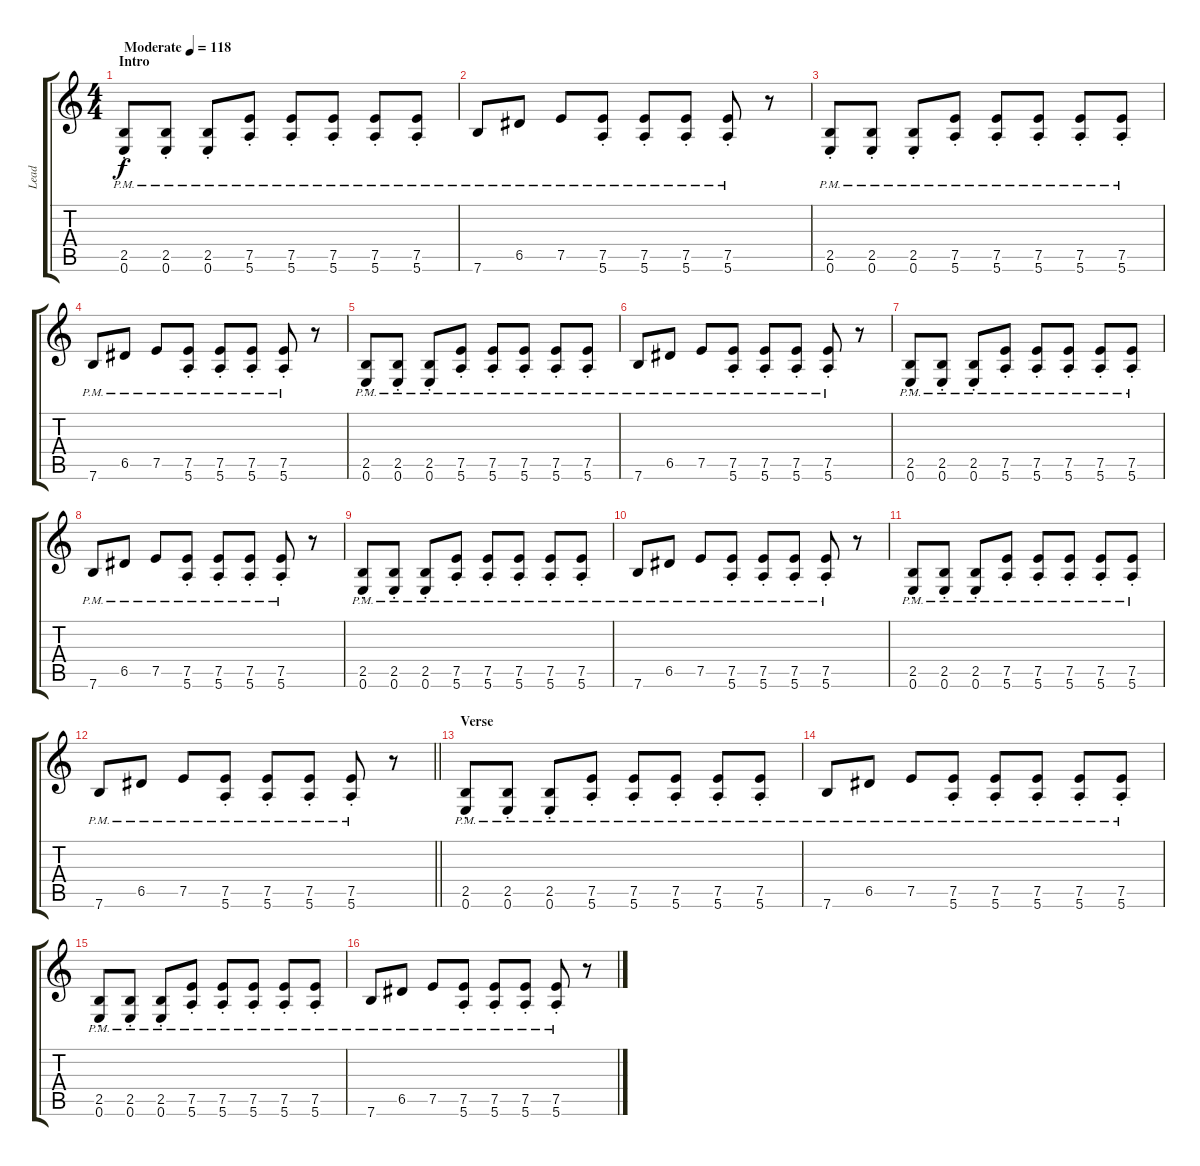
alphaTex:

\track ("Lead" "Lead") {instrument distortionguitar}
\staff {score tabs}
\tuning (E4 B3 G3 D3 A2 E2) {hide}
\ts (4 4)
\section ("" "Intro")
\tempo (118 "Moderate")
\clef g2
\ks c
(2.5{pm st} 0.6{pm st}).8{dy f instrument distortionguitar} (2.5{pm st} 0.6{pm st}).8 (2.5{pm st} 0.6{pm st}).8 (7.5{pm st} 5.6{pm st}).8 (7.5{pm st} 5.6{pm st}).8 (7.5{pm st} 5.6{pm st}).8 (7.5{pm st} 5.6{pm st}).8 (7.5{pm st} 5.6{pm st}).8 |
7.6{pm}.8 6.5{pm}.8 7.5{pm}.8 (7.5{pm st} 5.6{pm st}).8 (7.5{pm st} 5.6{pm st}).8 (7.5{pm st} 5.6{pm st}).8 (7.5{pm st} 5.6{pm st}).8 r.8 |
(2.5{pm st} 0.6{pm st}).8 (2.5{pm st} 0.6{pm st}).8 (2.5{pm st} 0.6{pm st}).8 (7.5{pm st} 5.6{pm st}).8 (7.5{pm st} 5.6{pm st}).8 (7.5{pm st} 5.6{pm st}).8 (7.5{pm st} 5.6{pm st}).8 (7.5{pm st} 5.6{pm st}).8 |
7.6{pm}.8 6.5{pm}.8 7.5{pm}.8 (7.5{pm st} 5.6{pm st}).8 (7.5{pm st} 5.6{pm st}).8 (7.5{pm st} 5.6{pm st}).8 (7.5{pm st} 5.6{pm st}).8 r.8 |
(2.5{pm st} 0.6{pm st}).8 (2.5{pm st} 0.6{pm st}).8 (2.5{pm st} 0.6{pm st}).8 (7.5{pm st} 5.6{pm st}).8 (7.5{pm st} 5.6{pm st}).8 (7.5{pm st} 5.6{pm st}).8 (7.5{pm st} 5.6{pm st}).8 (7.5{pm st} 5.6{pm st}).8 |
7.6{pm}.8 6.5{pm}.8 7.5{pm}.8 (7.5{pm st} 5.6{pm st}).8 (7.5{pm st} 5.6{pm st}).8 (7.5{pm st} 5.6{pm st}).8 (7.5{pm st} 5.6{pm st}).8 r.8 |
(2.5{pm st} 0.6{pm st}).8 (2.5{pm st} 0.6{pm st}).8 (2.5{pm st} 0.6{pm st}).8 (7.5{pm st} 5.6{pm st}).8 (7.5{pm st} 5.6{pm st}).8 (7.5{pm st} 5.6{pm st}).8 (7.5{pm st} 5.6{pm st}).8 (7.5{pm st} 5.6{pm st}).8 |
7.6{pm}.8 6.5{pm}.8 7.5{pm}.8 (7.5{pm st} 5.6{pm st}).8 (7.5{pm st} 5.6{pm st}).8 (7.5{pm st} 5.6{pm st}).8 (7.5{pm st} 5.6{pm st}).8 r.8 |
(2.5{pm st} 0.6{pm st}).8 (2.5{pm st} 0.6{pm st}).8 (2.5{pm st} 0.6{pm st}).8 (7.5{pm st} 5.6{pm st}).8 (7.5{pm st} 5.6{pm st}).8 (7.5{pm st} 5.6{pm st}).8 (7.5{pm st} 5.6{pm st}).8 (7.5{pm st} 5.6{pm st}).8 |
7.6{pm}.8 6.5{pm}.8 7.5{pm}.8 (7.5{pm st} 5.6{pm st}).8 (7.5{pm st} 5.6{pm st}).8 (7.5{pm st} 5.6{pm st}).8 (7.5{pm st} 5.6{pm st}).8 r.8 |
(2.5{pm st} 0.6{pm st}).8 (2.5{pm st} 0.6{pm st}).8 (2.5{pm st} 0.6{pm st}).8 (7.5{pm st} 5.6{pm st}).8 (7.5{pm st} 5.6{pm st}).8 (7.5{pm st} 5.6{pm st}).8 (7.5{pm st} 5.6{pm st}).8 (7.5{pm st} 5.6{pm st}).8 |
\barLineRight lightlight
7.6{pm}.8 6.5{pm}.8 7.5{pm}.8 (7.5{pm st} 5.6{pm st}).8 (7.5{pm st} 5.6{pm st}).8 (7.5{pm st} 5.6{pm st}).8 (7.5{pm st} 5.6{pm st}).8 r.8 |
\section ("" "Verse")
(2.5{pm st} 0.6{pm st}).8 (2.5{pm st} 0.6{pm st}).8 (2.5{pm st} 0.6{pm st}).8 (7.5{pm st} 5.6{pm st}).8 (7.5{pm st} 5.6{pm st}).8 (7.5{pm st} 5.6{pm st}).8 (7.5{pm st} 5.6{pm st}).8 (7.5{pm st} 5.6{pm st}).8 |
7.6{pm}.8 6.5{pm}.8 7.5{pm}.8 (7.5{pm st} 5.6{pm st}).8 (7.5{pm st} 5.6{pm st}).8 (7.5{pm st} 5.6{pm st}).8 (7.5{pm st} 5.6{pm st}).8 (7.5{pm st} 5.6{pm st}).8 |
(2.5{pm st} 0.6{pm st}).8 (2.5{pm st} 0.6{pm st}).8 (2.5{pm st} 0.6{pm st}).8 (7.5{pm st} 5.6{pm st}).8 (7.5{pm st} 5.6{pm st}).8 (7.5{pm st} 5.6{pm st}).8 (7.5{pm st} 5.6{pm st}).8 (7.5{pm st} 5.6{pm st}).8 |
7.6{pm}.8 6.5{pm}.8 7.5{pm}.8 (7.5{pm st} 5.6{pm st}).8 (7.5{pm st} 5.6{pm st}).8 (7.5{pm st} 5.6{pm st}).8 (7.5{pm st} 5.6{pm st}).8 r.8
